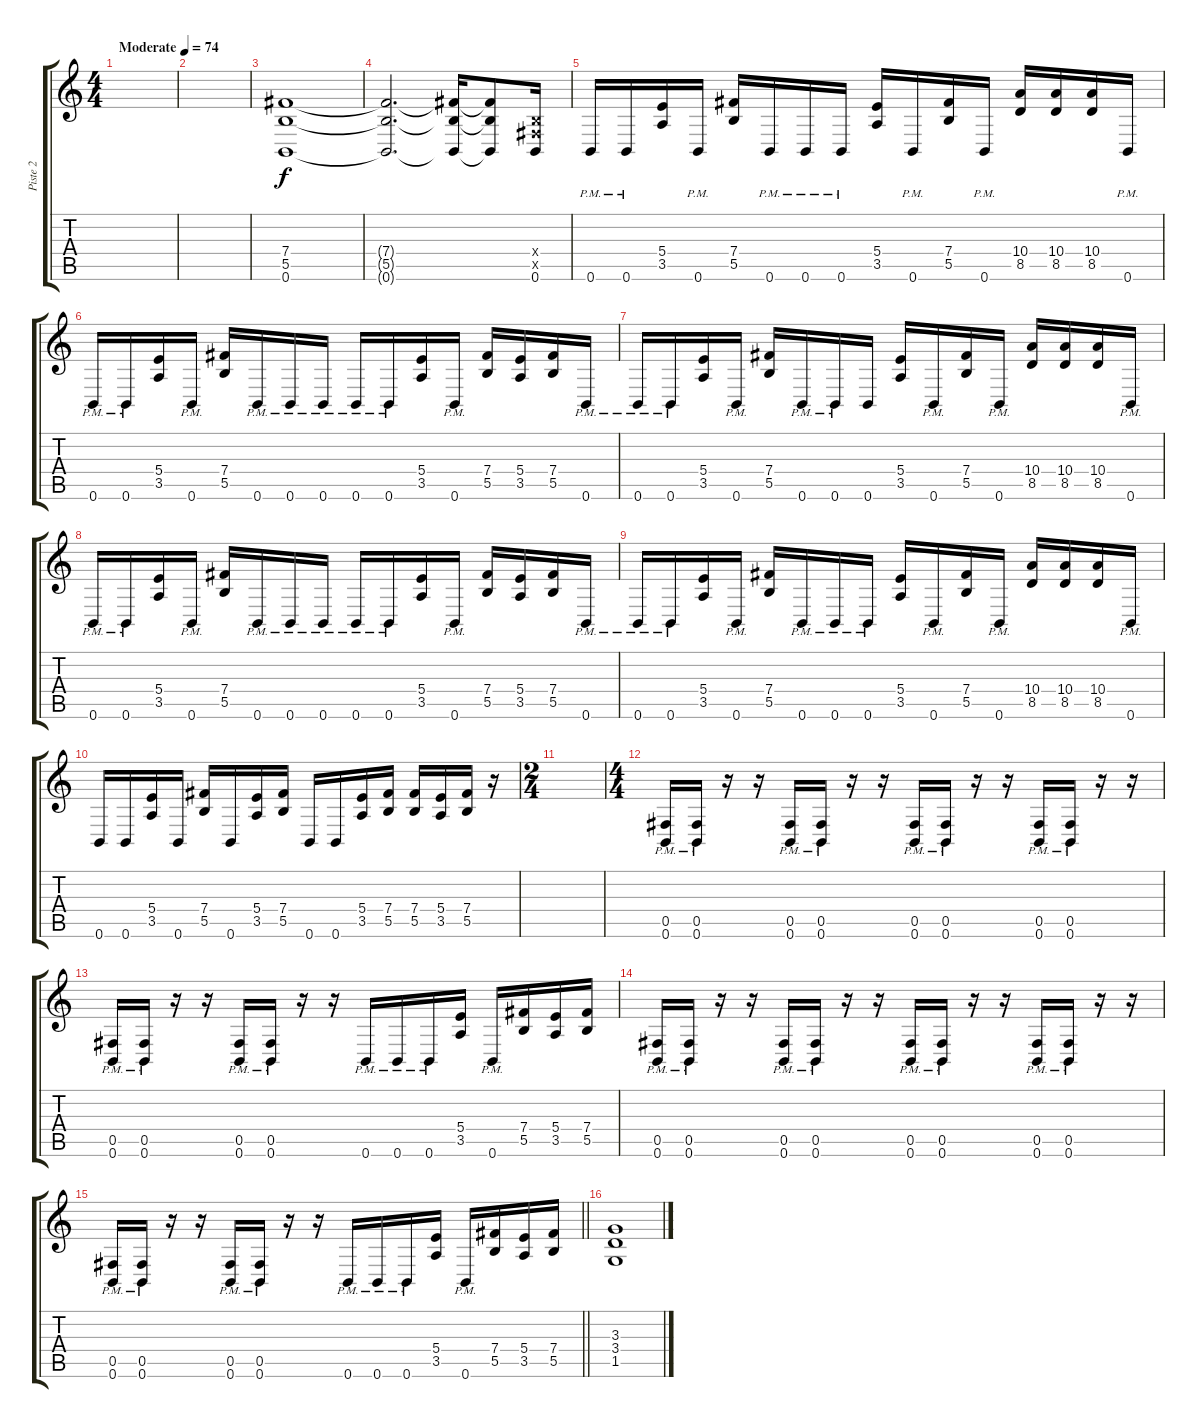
\track ("Piste 2" "Piste 2") {instrument distortionguitar}
\staff {score tabs}
\tuning (Db4 Ab3 E3 B2 Gb2 B1) {hide}
\ts (4 4)
\tempo (74 "Moderate")
\clef g2
\ks c
|
|
(7.4 5.5 0.6).1 |
(7.4{t} 5.5{t} 0.6{t}).2{d} (7.4{t} 5.5{t} 0.6{t}).16 (7.4{t} 5.5{t} 0.6{t}).8 (0.4{x} 0.5{x} 0.6).16 |
0.6{pm}.16 0.6{pm}.16 (5.4 3.5).16 0.6{pm}.16 (7.4 5.5).16 0.6{pm}.16 0.6{pm}.16 0.6{pm}.16 (5.4 3.5).16 0.6{pm}.16 (7.4 5.5).16 0.6{pm}.16 (10.4 8.5).16 (10.4 8.5).16 (10.4 8.5).16 0.6{pm}.16 |
0.6{pm}.16 0.6{pm}.16 (5.4 3.5).16 0.6{pm}.16 (7.4 5.5).16 0.6{pm}.16 0.6{pm}.16 0.6{pm}.16 0.6{pm}.16 0.6{pm}.16 (5.4 3.5).16 0.6{pm}.16 (7.4 5.5).16 (5.4 3.5).16 (7.4 5.5).16 0.6{pm}.16 |
0.6{pm}.16 0.6{pm}.16 (5.4 3.5).16 0.6{pm}.16 (7.4 5.5).16 0.6{pm}.16 0.6{pm}.16 0.6.16 (5.4 3.5).16 0.6{pm}.16 (7.4 5.5).16 0.6{pm}.16 (10.4 8.5).16 (10.4 8.5).16 (10.4 8.5).16 0.6{pm}.16 |
0.6{pm}.16 0.6{pm}.16 (5.4 3.5).16 0.6{pm}.16 (7.4 5.5).16 0.6{pm}.16 0.6{pm}.16 0.6{pm}.16 0.6{pm}.16 0.6{pm}.16 (5.4 3.5).16 0.6{pm}.16 (7.4 5.5).16 (5.4 3.5).16 (7.4 5.5).16 0.6{pm}.16 |
0.6{pm}.16 0.6{pm}.16 (5.4 3.5).16 0.6{pm}.16 (7.4 5.5).16 0.6{pm}.16 0.6{pm}.16 0.6{pm}.16 (5.4 3.5).16 0.6{pm}.16 (7.4 5.5).16 0.6{pm}.16 (10.4 8.5).16 (10.4 8.5).16 (10.4 8.5).16 0.6{pm}.16 |
0.6.16 0.6.16 (5.4 3.5).16 0.6.16 (7.4 5.5).16 0.6.16 (5.4 3.5).16 (7.4 5.5).16 0.6.16 0.6.16 (5.4 3.5).16 (7.4 5.5).16 (7.4 5.5).16 (5.4 3.5).16 (7.4 5.5).16 r.16 |
\ts (2 4)
|
\ts (4 4)
(0.5{pm} 0.6{pm}).16 (0.5{pm} 0.6{pm}).16 r.16 r.16 (0.5{pm} 0.6{pm}).16 (0.5{pm} 0.6{pm}).16 r.16 r.16 (0.5{pm} 0.6{pm}).16 (0.5{pm} 0.6{pm}).16 r.16 r.16 (0.5{pm} 0.6{pm}).16 (0.5{pm} 0.6{pm}).16 r.16 r.16 |
(0.5{pm} 0.6{pm}).16 (0.5{pm} 0.6{pm}).16 r.16 r.16 (0.5{pm} 0.6{pm}).16 (0.5{pm} 0.6{pm}).16 r.16 r.16 0.6{pm}.16 0.6{pm}.16 0.6{pm}.16 (5.4 3.5).16 0.6{pm}.16 (7.4 5.5).16 (5.4 3.5).16 (7.4 5.5).16 |
(0.5{pm} 0.6{pm}).16 (0.5{pm} 0.6{pm}).16 r.16 r.16 (0.5{pm} 0.6{pm}).16 (0.5{pm} 0.6{pm}).16 r.16 r.16 (0.5{pm} 0.6{pm}).16 (0.5{pm} 0.6{pm}).16 r.16 r.16 (0.5{pm} 0.6{pm}).16 (0.5{pm} 0.6{pm}).16 r.16 r.16 |
\barLineRight lightlight
(0.5{pm} 0.6{pm}).16 (0.5{pm} 0.6{pm}).16 r.16 r.16 (0.5{pm} 0.6{pm}).16 (0.5{pm} 0.6{pm}).16 r.16 r.16 0.6{pm}.16 0.6{pm}.16 0.6{pm}.16 (5.4 3.5).16 0.6{pm}.16 (7.4 5.5).16 (5.4 3.5).16 (7.4 5.5).16 |
\section ("" "")
(3.3 3.4 1.5).1
